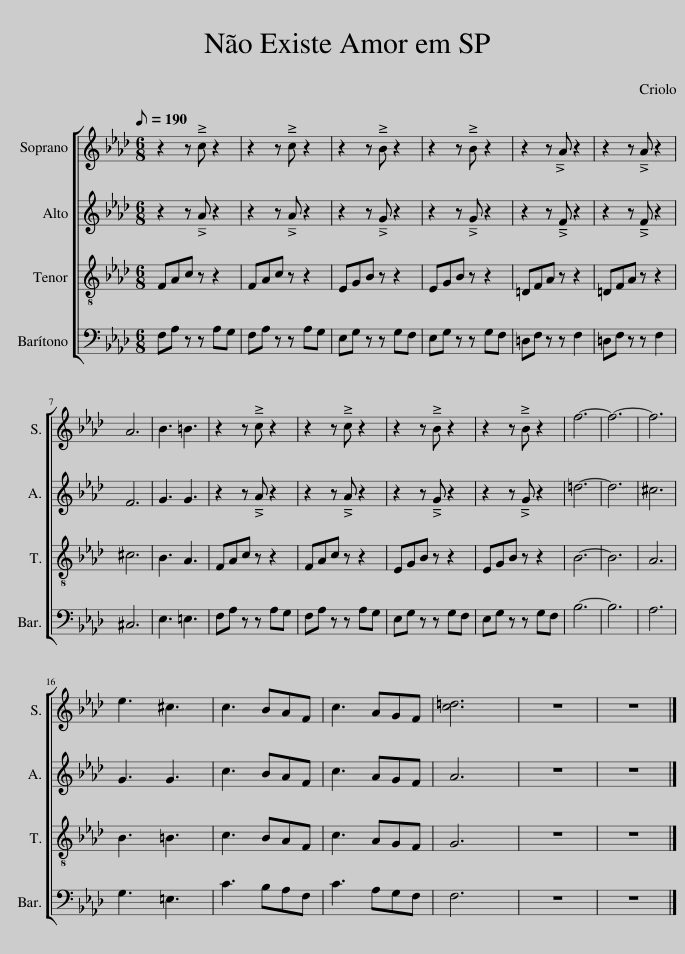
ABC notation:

X:1
%%score [ 1 2 3 4 ]
L:1/8
Q:1/8=190
M:6/8
I:linebreak $
K:Ab
V:1 treble
V:2 treble
V:3 treble-8
V:4 bass
V:1
 z2 z c z2 | z2 z c z2 | z2 z B z2 | z2 z B z2 | z2 z A z2 | %5
 z2 z A z2 |$ A6 | B3 =B3 | z2 z c z2 | z2 z c z2 | %10
 z2 z B z2 | z2 z B z2 | f6- | f6- | f6 |$ %15
 e3 ^c3 | c3 BAF | c3 AGF | [c=d]6 | z6 | %20
 z6 |] %21
V:2
 z2 z A z2 | z2 z A z2 | z2 z G z2 | z2 z G z2 | z2 z F z2 | %5
 z2 z F z2 |$ F6 | G3 G3 | z2 z A z2 | z2 z A z2 | %10
 z2 z G z2 | z2 z G z2 | =d6- | d6 | ^c6 |$ %15
 G3 G3 | c3 BAF | c3 AGF | A6 | z6 | %20
 z6 |] %21
V:3
 FAc z z2 | FAc z z2 | EGB z z2 | EGB z z2 | =DFA z z2 | %5
 =DFA z z2 |$ ^c6 | B3 A3 | FAc z z2 | FAc z z2 | %10
 EGB z z2 | EGB z z2 | B6- | B6 | A6 |$ %15
 B3 =B3 | c3 BAF | c3 AGF | G6 | z6 | %20
 z6 |] %21
V:4
 F,A, z z A,G, | F,A, z z A,G, | E,G, z z G,F, | E,G, z z G,F, | =D,F, z z F,2 | %5
 =D,F, z z F,2 |$ ^C,6 | E,3 =E,3 | F,A, z z A,G, | F,A, z z A,G, | %10
 E,G, z z G,F, | E,G, z z G,F, | B,6- | B,6 | A,6 |$ %15
 G,3 =E,3 | C3 B,A,F, | C3 A,G,F, | F,6 | z6 | %20
 z6 |] %21
